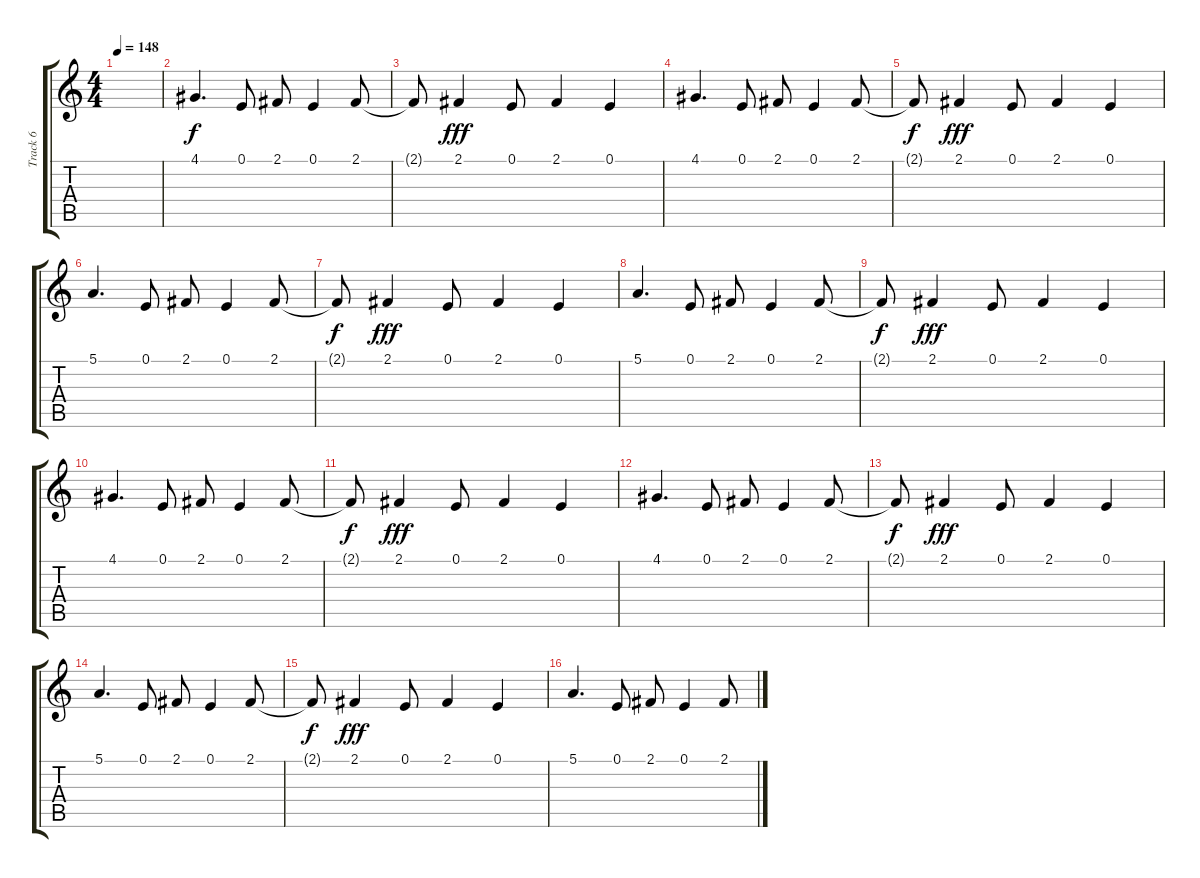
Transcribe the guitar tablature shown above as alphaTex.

\track ("Track 6" "Track 6") {instrument musicbox}
\staff {score tabs}
\tuning (E4 B3 G3 D3 A2 E2) {hide}
\ts (4 4)
\tempo 148
\clef g2
\ks c
|
4.1.4{d} 0.1.8 2.1.8 0.1.4 2.1.8 |
2.1{t}.8{dy f} 2.1.4{dy fff} 0.1.8 2.1.4 0.1.4 |
4.1.4{d} 0.1.8 2.1.8 0.1.4 2.1.8 |
2.1{t}.8{dy f} 2.1.4{dy fff} 0.1.8 2.1.4 0.1.4 |
5.1.4{d} 0.1.8 2.1.8 0.1.4 2.1.8 |
2.1{t}.8{dy f} 2.1.4{dy fff} 0.1.8 2.1.4 0.1.4 |
5.1.4{d} 0.1.8 2.1.8 0.1.4 2.1.8 |
2.1{t}.8{dy f} 2.1.4{dy fff} 0.1.8 2.1.4 0.1.4 |
4.1.4{d} 0.1.8 2.1.8 0.1.4 2.1.8 |
2.1{t}.8{dy f} 2.1.4{dy fff} 0.1.8 2.1.4 0.1.4 |
4.1.4{d} 0.1.8 2.1.8 0.1.4 2.1.8 |
2.1{t}.8{dy f} 2.1.4{dy fff} 0.1.8 2.1.4 0.1.4 |
5.1.4{d} 0.1.8 2.1.8 0.1.4 2.1.8 |
2.1{t}.8{dy f} 2.1.4{dy fff} 0.1.8 2.1.4 0.1.4 |
5.1.4{d} 0.1.8 2.1.8 0.1.4 2.1.8
